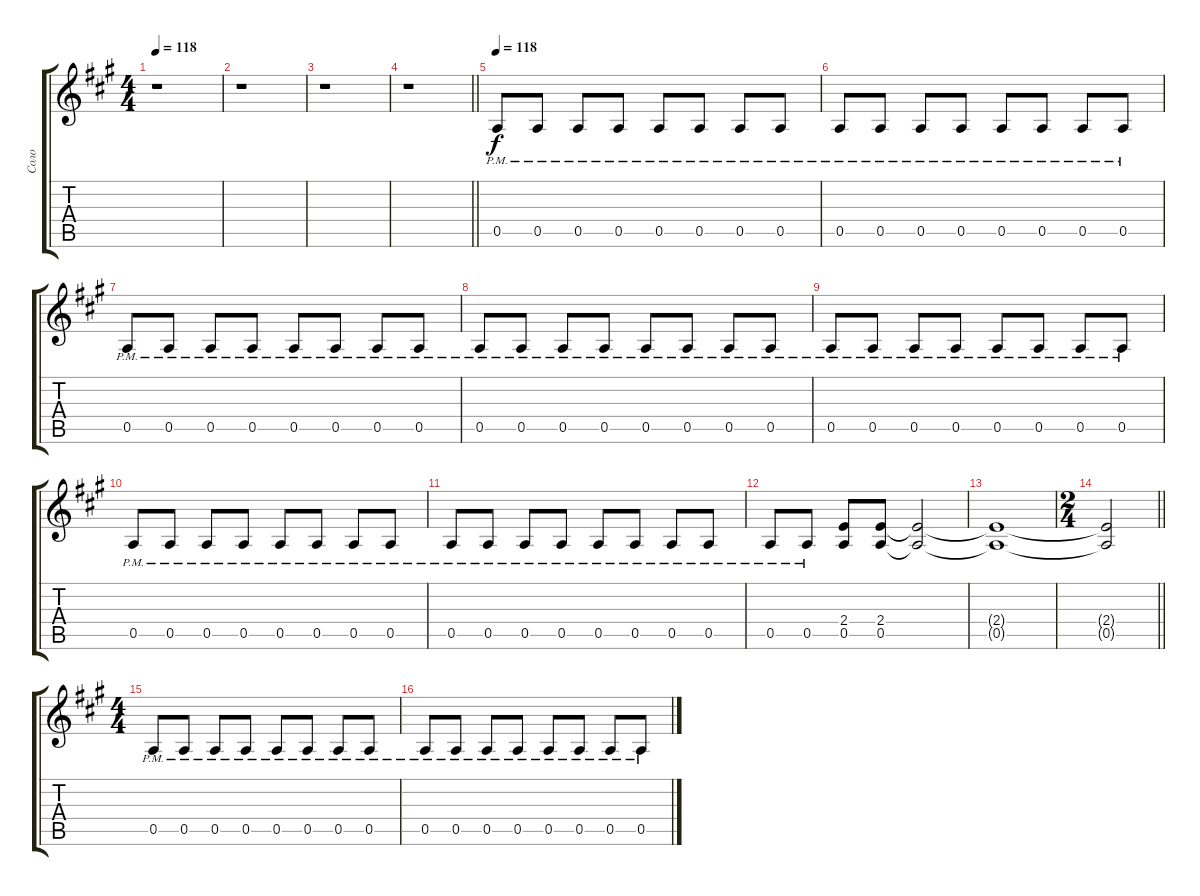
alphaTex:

\track ("Соло" "Соло") {instrument distortionguitar}
\staff {score tabs}
\tuning (E4 B3 G3 D3 A2 E2) {hide}
\ts (4 4)
\tempo 118
\tempo 100
\tempo 118
\clef g2
\ks a
r.1{dy f instrument distortionguitar} |
r.1 |
r.1 |
\barLineRight lightlight
r.1 |
\tempo 118
0.5{pm}.8 0.5{pm}.8 0.5{pm}.8 0.5{pm}.8 0.5{pm}.8 0.5{pm}.8 0.5{pm}.8 0.5{pm}.8 |
0.5{pm}.8 0.5{pm}.8 0.5{pm}.8 0.5{pm}.8 0.5{pm}.8 0.5{pm}.8 0.5{pm}.8 0.5{pm}.8 |
0.5{pm}.8 0.5{pm}.8 0.5{pm}.8 0.5{pm}.8 0.5{pm}.8 0.5{pm}.8 0.5{pm}.8 0.5{pm}.8 |
0.5{pm}.8 0.5{pm}.8 0.5{pm}.8 0.5{pm}.8 0.5{pm}.8 0.5{pm}.8 0.5{pm}.8 0.5{pm}.8 |
0.5{pm}.8 0.5{pm}.8 0.5{pm}.8 0.5{pm}.8 0.5{pm}.8 0.5{pm}.8 0.5{pm}.8 0.5{pm}.8 |
0.5{pm}.8 0.5{pm}.8 0.5{pm}.8 0.5{pm}.8 0.5{pm}.8 0.5{pm}.8 0.5{pm}.8 0.5{pm}.8 |
0.5{pm}.8 0.5{pm}.8 0.5{pm}.8 0.5{pm}.8 0.5{pm}.8 0.5{pm}.8 0.5{pm}.8 0.5{pm}.8 |
0.5{pm}.8 0.5{pm}.8 (2.4 0.5).8 (2.4 0.5).8 (2.4{t} 0.5{t}).2 |
(2.4{t} 0.5{t}).1 |
\ts (2 4)
\barLineRight lightlight
(2.4{t} 0.5{t}).2 |
\ts (4 4)
0.5{pm}.8 0.5{pm}.8 0.5{pm}.8 0.5{pm}.8 0.5{pm}.8 0.5{pm}.8 0.5{pm}.8 0.5{pm}.8 |
0.5{pm}.8 0.5{pm}.8 0.5{pm}.8 0.5{pm}.8 0.5{pm}.8 0.5{pm}.8 0.5{pm}.8 0.5{pm}.8
